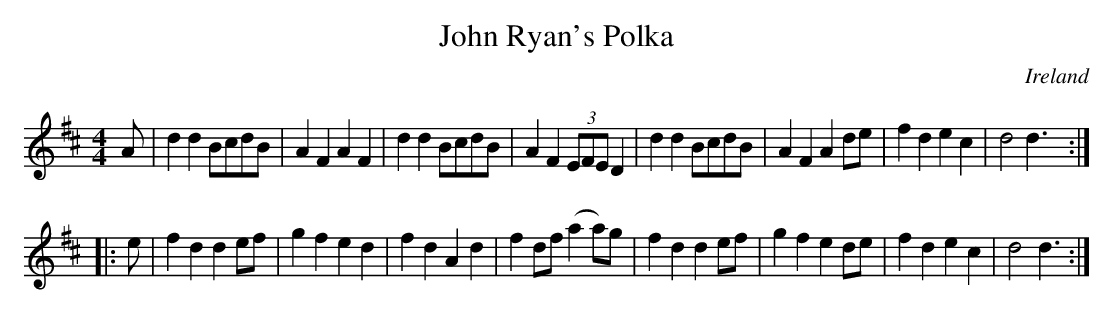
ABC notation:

X:1
T:John Ryan's Polka
O:Ireland
M:4/4
K:D
A|\
d2d2 BcdB|A2F2 A2F2|d2d2 BcdB|A2F2 (3EFE D2|\
d2d2 BcdB|A2F2 A2de|f2d2 e2c2|d4 d3::
e|\
f2d2 d2ef|g2f2 e2d2|f2d2 A2d2|f2df (a2a)g|\
f2d2 d2ef|g2f2 e2de|f2d2 e2c2|d4 d3:|
